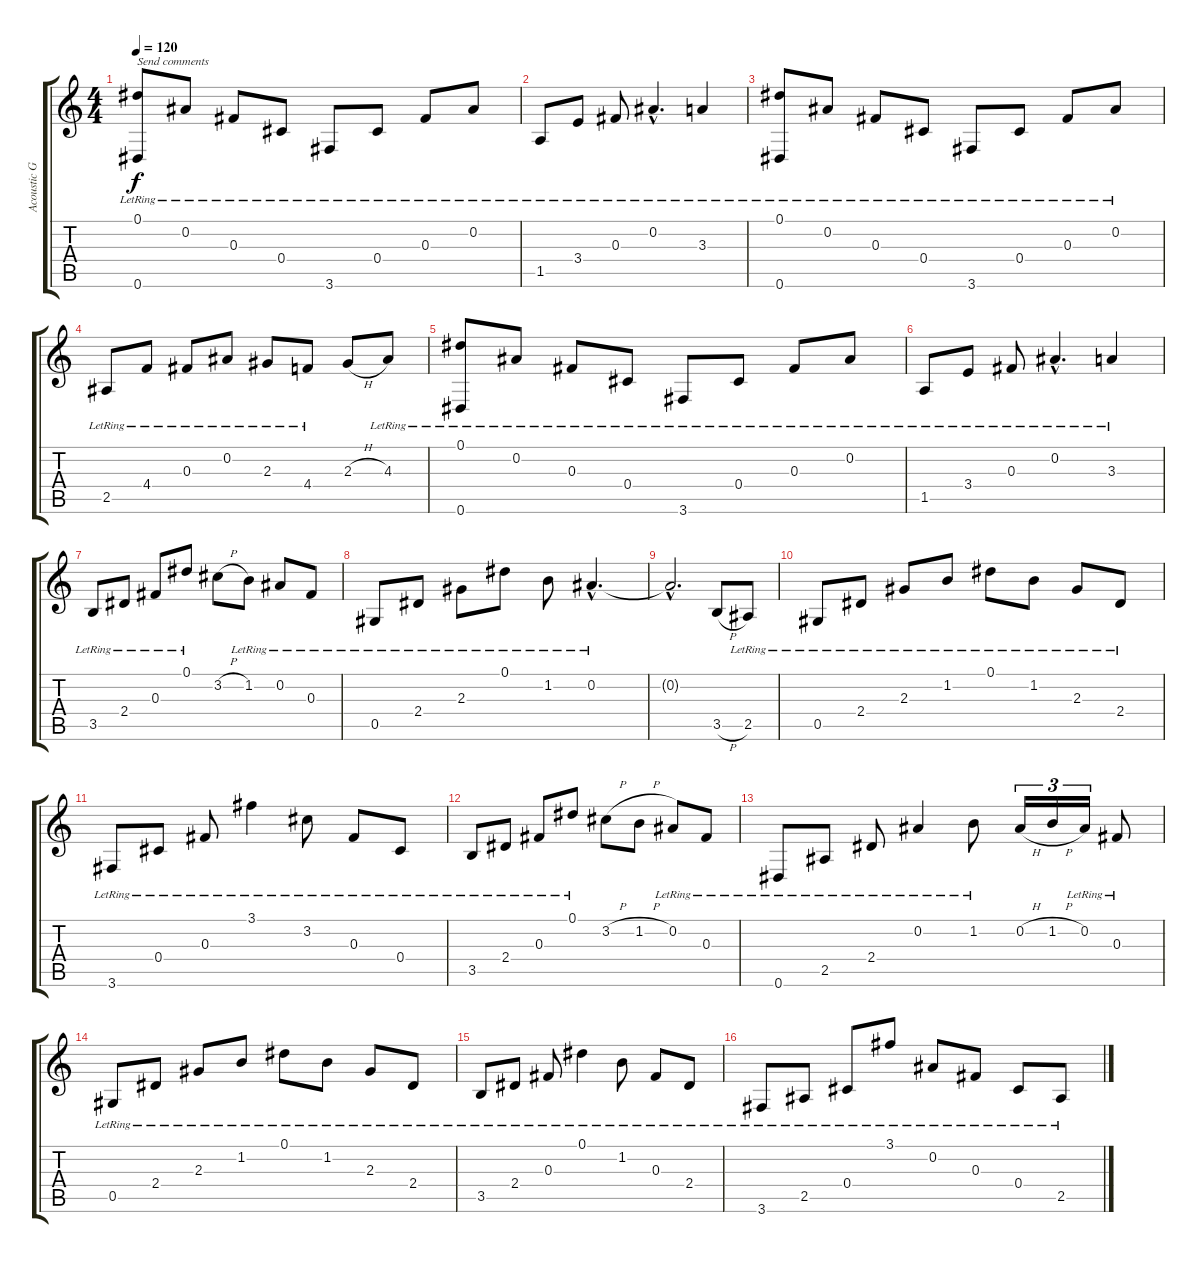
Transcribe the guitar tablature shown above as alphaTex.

\track ("Acoustic Guitar" "Acoustic G") {instrument acousticguitarsteel}
\staff {score tabs}
\tuning (Eb4 Bb3 Gb3 Db3 Ab2 Eb2) {hide}
\ts (4 4)
\tempo 120
\clef g2
\ks c
(0.1{lr} 0.6{lr}).8{txt "Send comments" dy f instrument acousticguitarsteel} 0.2{lr}.8 0.3{lr}.8 0.4{lr}.8 3.6{lr}.8 0.4{lr}.8 0.3{lr}.8 0.2{lr}.8 |
1.5{lr}.8 3.4{lr}.8 0.3{lr}.8 0.2{hac lr}.4{d} 3.3{lr}.4 |
(0.1{lr} 0.6{lr}).8 0.2{lr}.8 0.3{lr}.8 0.4{lr}.8 3.6{lr}.8 0.4{lr}.8 0.3{lr}.8 0.2{lr}.8 |
2.5{lr}.8 4.4{lr}.8 0.3{lr}.8 0.2{lr}.8 2.3{lr}.8 4.4{lr}.8 2.3{h}.8 4.3{lr}.8 |
(0.1{lr} 0.6{lr}).8 0.2{lr}.8 0.3{lr}.8 0.4{lr}.8 3.6{lr}.8 0.4{lr}.8 0.3{lr}.8 0.2{lr}.8 |
1.5{lr}.8 3.4{lr}.8 0.3{lr}.8 0.2{hac lr}.4{d} 3.3{lr}.4 |
3.5{lr}.8 2.4{lr}.8 0.3{lr}.8 0.1{lr}.8 3.2{h}.8 1.2{lr}.8 0.2{lr}.8 0.3{lr}.8 |
0.5{lr}.8 2.4{lr}.8 2.3{lr}.8 0.1{lr}.8 1.2{lr}.8 0.2{hac lr}.4{d} |
0.2{hac t}.2{d} 3.5{h}.8 2.5{lr}.8 |
0.5{lr}.8 2.4{lr}.8 2.3{lr}.8 1.2{lr}.8 0.1{lr}.8 1.2{lr}.8 2.3{lr}.8 2.4{lr}.8 |
3.6{lr}.8 0.4{lr}.8 0.3{lr}.8 3.1{lr}.4 3.2{lr}.8 0.3{lr}.8 0.4{lr}.8 |
3.5{lr}.8 2.4{lr}.8 0.3{lr}.8 0.1{lr}.8 3.2{h}.8 1.2{h}.8 0.2{lr}.8 0.3{lr}.8 |
0.6{lr}.8 2.5{lr}.8 2.4{lr}.8 0.2{lr}.4 1.2{lr}.8 0.2{h}.16{tu (3 2)} 1.2{h}.16{tu (3 2)} 0.2{lr}.16{tu (3 2)} 0.3{lr}.8 |
0.5{lr}.8 2.4{lr}.8 2.3{lr}.8 1.2{lr}.8 0.1{lr}.8 1.2{lr}.8 2.3{lr}.8 2.4{lr}.8 |
3.5{lr}.8 2.4{lr}.8 0.3{lr}.8 0.1{lr}.4 1.2{lr}.8 0.3{lr}.8 2.4{lr}.8 |
3.6{lr}.8 2.5{lr}.8 0.4{lr}.8 3.1{lr}.8 0.2{lr}.8 0.3{lr}.8 0.4{lr}.8 2.5{lr}.8
